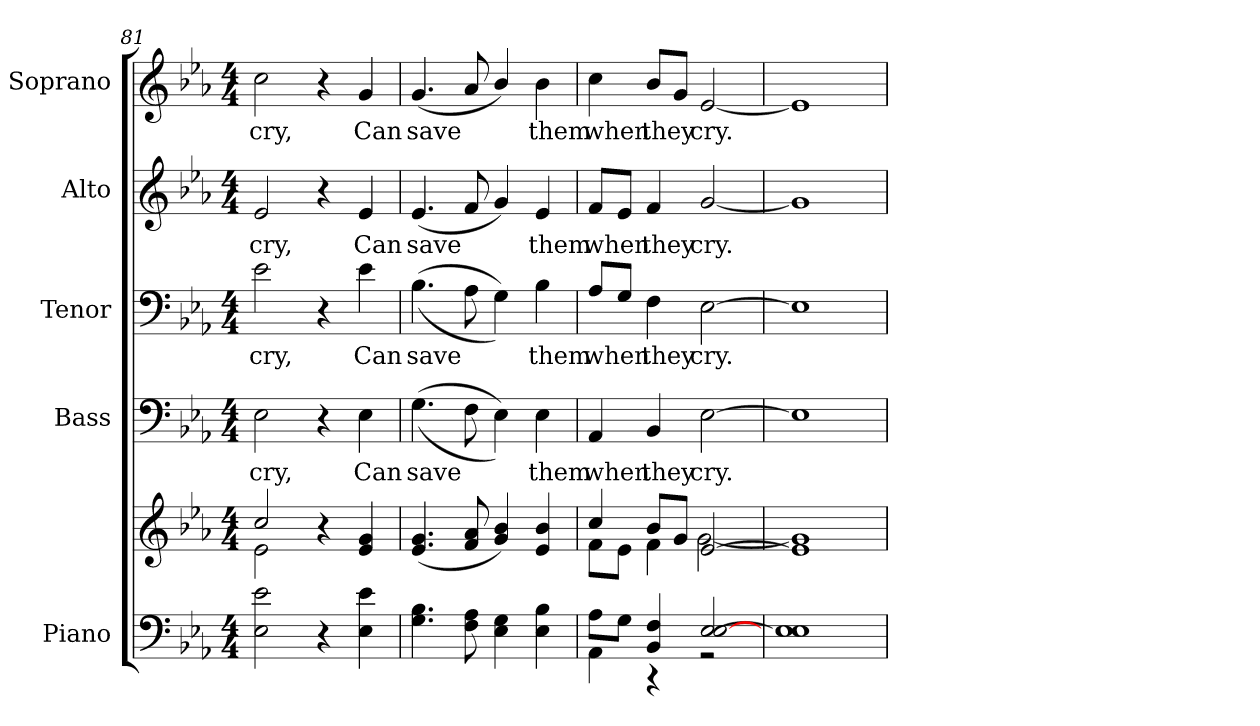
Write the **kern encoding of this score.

**kern	**kern	**kern	**text	**kern	**text	**kern	**text	**kern	**text
*part5	*part5	*part4	*part4	*part3	*part3	*part2	*part2	*part1	*part1
*staff6	*staff5	*staff4	*staff4	*staff3	*staff3	*staff2	*staff2	*staff1	*staff1
*I"Piano	*	*I"Bass	*	*I"Tenor	*	*I"Alto	*	*I"Soprano	*
*I'Pno.	*	*I'B.	*	*I'T.	*	*I'A.	*	*I'S.	*
*clefF4	*clefG2	*clefF4	*	*clefF4	*	*clefG2	*	*clefG2	*
*k[b-e-a-]	*k[b-e-a-]	*k[b-e-a-]	*	*k[b-e-a-]	*	*k[b-e-a-]	*	*k[b-e-a-]	*
*E-:	*E-:	*E-:	*	*E-:	*	*E-:	*	*E-:	*
*M4/4	*M4/4	*M4/4	*	*M4/4	*	*M4/4	*	*M4/4	*
=81	=81	=81	=81	=81	=81	=81	=81	=81	=81
*	*^	*	*	*	*	*	*	*	*
!	!	!	!	!LO:LY:b:color=#000000	!	!	!	!	!	!
!	!	!	!	!	!	!LO:LY:b:color=#000000	!	!	!	!
!	!	!	!	!	!	!	!	!LO:LY:b:color=#000000	!	!
!	!	!	!	!	!	!	!	!	!	!LO:LY:b:color=#000000
2E-i\ 2e-i	2cci/	2e-i\	2E-i\	cry,	2e-i\	cry,	2e-i/	cry,	2cci\	cry,
4r	4r	4ryy	4r	.	4r	.	4r	.	4r	.
!	!	!	!	!LO:LY:b:color=#000000	!	!	!	!	!	!
!	!	!	!	!	!	!LO:LY:b:color=#000000	!	!	!	!
!	!	!	!	!	!	!	!	!LO:LY:b:color=#000000	!	!
!	!	!	!	!	!	!	!	!	!	!LO:LY:b:color=#000000
4E-i\ 4e-i	4e-i/ 4gi	4ryy	4E-i\	Can	4e-i\	Can	4e-i/	Can	4gi/	Can
*	*v	*v	*	*	*	*	*	*	*	*
=82	=82	=82	=82	=82	=82	=82	=82	=82	=82
*	*^	*	*	*	*	*	*	*	*
!	!	!	!	!LO:LY:b:color=#000000	!	!	!	!	!	!
*	*v	*v	*	*	*	*	*	*	*	*
*	*^	*	*	*	*	*	*	*	*
!	!	!	!	!	!	!LO:LY:b:color=#000000	!	!	!	!
*	*v	*v	*	*	*	*	*	*	*	*
*	*^	*	*	*	*	*	*	*	*
!	!	!	!	!	!	!	!	!LO:LY:b:color=#000000	!	!
*	*v	*v	*	*	*	*	*	*	*	*
*	*^	*	*	*	*	*	*	*	*
!	!	!	!	!	!	!	!	!	!	!LO:LY:b:color=#000000
*	*v	*v	*	*	*	*	*	*	*	*
4.Gi\ 4.B-i	(4.e-i/ 4.gi	((4.Gi\	save	((4.B-i\	save	(4.e-i/	save	(4.gi/	save
8Fi\ 8A-i	8fi/ 8a-i	8Fi\	.	8A-i\	.	8fi/	.	8a-i/	.
4E-i\ 4Gi	4gi/ 4b-i)	4E-i\))	.	4Gi\))	.	4gi/)	.	4b-i/)	.
!	!	!	!LO:LY:b:color=#000000	!	!	!	!	!	!
!	!	!	!	!	!LO:LY:b:color=#000000	!	!	!	!
!	!	!	!	!	!	!	!LO:LY:b:color=#000000	!	!
!	!	!	!	!	!	!	!	!	!LO:LY:b:color=#000000
4E-i\ 4B-i	4e-i/ 4b-i	4E-i\	them	4B-i\	them	4e-i/	them	4b-i\	them
!!LO:PB:g=z
=83	=83	=83	=83	=83	=83	=83	=83	=83	=83
*^	*^	*	*	*	*	*	*	*	*
!	!	!	!	!	!LO:LY:b:color=#000000	!	!	!	!	!	!
!	!	!	!	!	!	!	!LO:LY:b:color=#000000	!	!	!	!
!	!	!	!	!	!	!	!	!	!LO:LY:b:color=#000000	!	!
!	!	!	!	!	!	!	!	!	!	!	!LO:LY:b:color=#000000
8A-i\L	4AA-i\	4cci/	8fi\L	4AA-i/	when	8A-i/L	when	8fi/L	when	4cci\	when
8Gi\J	.	.	8e-i\J	.	.	8Gi/J	.	8e-i/J	.	.	.
!	!	!	!	!	!LO:LY:b:color=#000000	!	!	!	!	!	!
!	!	!	!	!	!	!	!LO:LY:b:color=#000000	!	!	!	!
!	!	!	!	!	!	!	!	!	!LO:LY:b:color=#000000	!	!
!	!	!	!	!	!	!	!	!	!	!	!LO:LY:b:color=#000000
4BB-i/ 4Fi	4r	8b-i/L	4fi\	4BB-i/	they	4Fi\	they	4fi/	they	8b-i/L	they
.	.	8gi/J	.	.	.	.	.	.	.	8gi/J	.
!	!	!	!	!	!LO:LY:b:color=#000000	!	!	!	!	!	!
!	!	!	!	!	!	!	!LO:LY:b:color=#000000	!	!	!	!
!	!	!	!	!	!	!	!	!	!LO:LY:b:color=#000000	!	!
!	!	!	!	!	!	!	!	!	!	!	!LO:LY:b:color=#000000
[>2E-i/ [>2E-i	2r	[>2e-i/	[<2gi\	[>2E-i\	cry.	[>2E-i\	cry.	[<2gi/	cry.	[<2e-i/	cry.
*v	*v	*	*	*	*	*	*	*	*	*	*
*	*v	*v	*	*	*	*	*	*	*	*
=84	=84	=84	=84	=84	=84	=84	=84	=84	=84
1E-i] 1E-i	1e-i] 1gi]	1E-i]	.	1E-i]	.	1gi]	.	1e-i]	.
=	=	=	=	=	=	=	=	=	=
*-	*-	*-	*-	*-	*-	*-	*-	*-	*-
